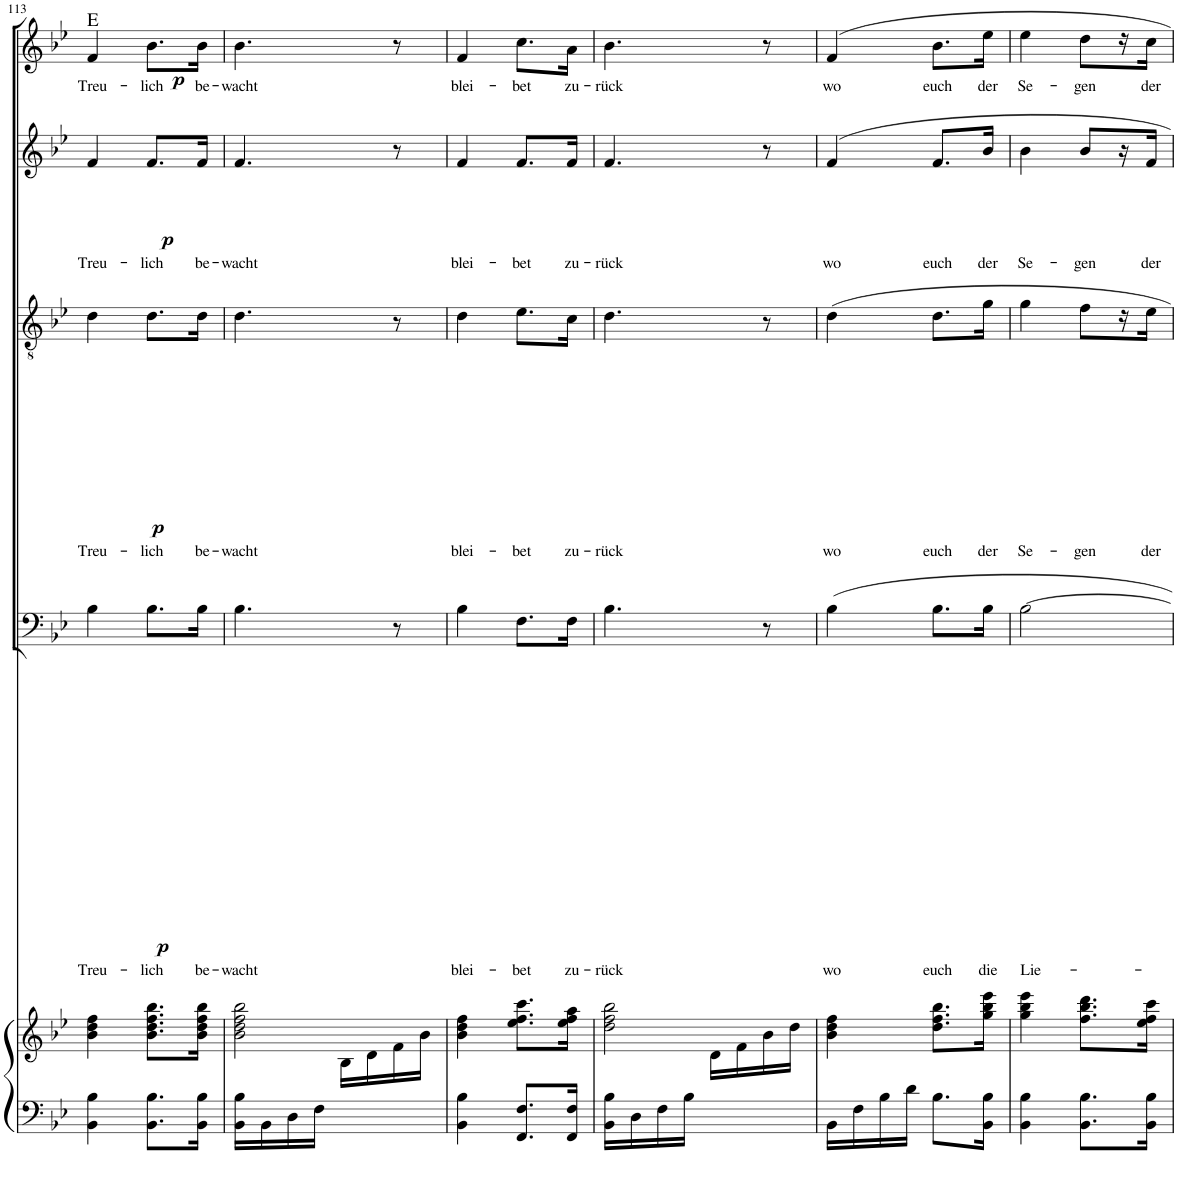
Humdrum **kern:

**kern	**kern	**kern	**text	**dynam	**kern	**text	**dynam	**kern	**text	**dynam	**kern	**text	**dynam
*part5	*part5	*part4	*part4	*part4	*part3	*part3	*part3	*part2	*part2	*part2	*part1	*part1	*part1
*staff6	*staff5	*staff4	*staff4	*staff4	*staff3	*staff3	*staff3	*staff2	*staff2	*staff2	*staff1	*staff1	*staff1
*I"Piano	*	*I"Bass	*	*	*I"Tenor	*	*	*I"Alto	*	*	*I"Soprano	*	*
!!LO:PB:g=z
*clefF4	*clefG2	*clefF4	*	*	*clefGv2	*	*	*clefG2	*	*	*clefG2	*	*
*	*	*Trd1c2	*	*	*Trd1c2	*	*	*Trd1c2	*	*	*Trd1c2	*	*
*k[b-e-]	*k[b-e-]	*k[b-e-]	*	*	*k[b-e-]	*	*	*k[b-e-]	*	*	*k[b-e-]	*	*
*M2/4	*M2/4	*M2/4	*	*	*M2/4	*	*	*M2/4	*	*	*M2/4	*	*
=113	=113	=113	=113	=113	=113	=113	=113	=113	=113	=113	=113	=113	=113
!	!	!	!	!	!	!	!	!	!	!	!LO:TX:a:t=E	!	!
!	!	!	!LO:LY:b	!LO:DY:b	!	!LO:LY:b	!LO:DY:b	!	!LO:LY:b	!LO:DY:b	!	!LO:LY:b	!LO:DY:b
4BB-\ 4B-\	4b-\ 4dd\ 4ff\	4B-\	Treu-	p	4d\	Treu-	p	4f/	Treu-	p	4f/	Treu-	p
!	!	!	!LO:LY:b	!	!	!LO:LY:b	!	!	!LO:LY:b	!	!	!LO:LY:b	!
8.BB-\ 8.B-\L	8.b-\ 8.dd\ 8.ff\ 8.bb-\L	8.B-\L	-lich	.	8.d\L	-lich	.	8.f/L	-lich	.	8.b-\L	-lich	.
!	!	!	!LO:LY:b	!	!	!LO:LY:b	!	!	!LO:LY:b	!	!	!LO:LY:b	!
16BB-\ 16B-\Jk	16b-\ 16dd\ 16ff\ 16bb-\Jk	16B-\Jk	be-	.	16d\Jk	be-	.	16f/Jk	be-	.	16b-\Jk	be-	.
=114	=114	=114	=114	=114	=114	=114	=114	=114	=114	=114	=114	=114	=114
*	*^	*	*	*	*	*	*	*	*	*	*	*	*
!	!	!	!	!LO:LY:b	!	!	!LO:LY:b	!	!	!LO:LY:b	!	!	!LO:LY:b	!
16BB-\ 16B-\LL	2b-\ 2dd\ 2ff\ 2bb-\	4ryy	4.B-\	-wacht	.	4.d\	-wacht	.	4.f/	-wacht	.	4.b-\	-wacht	.
16BB-\	.	.	.	.	.	.	.	.	.	.	.	.	.	.
16D\	.	.	.	.	.	.	.	.	.	.	.	.	.	.
16F\JJ	.	.	.	.	.	.	.	.	.	.	.	.	.	.
4ryy	.	16B-\LL	.	.	.	.	.	.	.	.	.	.	.	.
.	.	16d\	.	.	.	.	.	.	.	.	.	.	.	.
.	.	16f\	8r	.	.	8r	.	.	8r	.	.	8r	.	.
.	.	16b-\JJ	.	.	.	.	.	.	.	.	.	.	.	.
=115	=115	=115	=115	=115	=115	=115	=115	=115	=115	=115	=115	=115	=115	=115
!	!	!	!	!LO:LY:b	!	!	!LO:LY:b	!	!	!LO:LY:b	!	!	!LO:LY:b	!
*	*v	*v	*	*	*	*	*	*	*	*	*	*	*	*
4BB-\ 4B-\	4b-\ 4dd\ 4ff\	4B-\	blei-	.	4d\	blei-	.	4f/	blei-	.	4f/	blei-	.
!	!	!	!LO:LY:b	!	!	!LO:LY:b	!	!	!LO:LY:b	!	!	!LO:LY:b	!
8.FF/ 8.F/L	8.ee-\ 8.ff\ 8.ccc\L	8.F\L	-bet	.	8.e-\L	-bet	.	8.f/L	-bet	.	8.cc\L	-bet	.
!	!	!	!LO:LY:b	!	!	!LO:LY:b	!	!	!LO:LY:b	!	!	!LO:LY:b	!
16FF/ 16F/Jk	16ee-\ 16ff\ 16aa\Jk	16F\Jk	zu-	.	16c\Jk	zu-	.	16f/Jk	zu-	.	16a\Jk	zu-	.
=116	=116	=116	=116	=116	=116	=116	=116	=116	=116	=116	=116	=116	=116
*	*^	*	*	*	*	*	*	*	*	*	*	*	*
!	!	!	!	!LO:LY:b	!	!	!LO:LY:b	!	!	!LO:LY:b	!	!	!LO:LY:b	!
16BB-\ 16B-\LL	2dd\ 2ff\ 2bb-\	4ryy	4.B-\	-rück	.	4.d\	-rück	.	4.f/	-rück	.	4.b-\	-rück	.
16D\	.	.	.	.	.	.	.	.	.	.	.	.	.	.
16F\	.	.	.	.	.	.	.	.	.	.	.	.	.	.
16B-\JJ	.	.	.	.	.	.	.	.	.	.	.	.	.	.
4ryy	.	16d\LL	.	.	.	.	.	.	.	.	.	.	.	.
.	.	16f\	.	.	.	.	.	.	.	.	.	.	.	.
.	.	16b-\	8r	.	.	8r	.	.	8r	.	.	8r	.	.
.	.	16dd\JJ	.	.	.	.	.	.	.	.	.	.	.	.
=117	=117	=117	=117	=117	=117	=117	=117	=117	=117	=117	=117	=117	=117	=117
!	!	!	!	!LO:LY:b	!	!	!LO:LY:b	!	!	!LO:LY:b	!	!	!LO:LY:b	!
*	*v	*v	*	*	*	*	*	*	*	*	*	*	*	*
16BB-\LL	4b-\ 4dd\ 4ff\	4B-\	wo	.	4d\	wo	.	4f/	wo	.	4f/	wo	.
16F\	.	.	.	.	.	.	.	.	.	.	.	.	.
16B-\	.	.	.	.	.	.	.	.	.	.	.	.	.
16d\JJ	.	.	.	.	.	.	.	.	.	.	.	.	.
!	!	!	!LO:LY:b	!	!	!LO:LY:b	!	!	!LO:LY:b	!	!	!LO:LY:b	!
8.B-\L	8.dd\ 8.ff\ 8.bb-\L	8.B-\L	euch	.	8.d\L	euch	.	8.f/L	euch	.	8.b-\L	euch	.
!	!	!	!LO:LY:b	!	!	!LO:LY:b	!	!	!LO:LY:b	!	!	!LO:LY:b	!
16BB-\ 16B-\Jk	16gg\ 16bb-\ 16eee-\Jk	16B-\Jk	die	.	16g\Jk	der	.	16b-/Jk	der	.	16ee-\Jk	der	.
=118	=118	=118	=118	=118	=118	=118	=118	=118	=118	=118	=118	=118	=118
!	!	!	!LO:LY:b	!	!	!LO:LY:b	!	!	!LO:LY:b	!	!	!LO:LY:b	!
4BB-\ 4B-\	4gg\ 4bb-\ 4eee-\	[2B-\	Lie-	.	4g\	Se-	.	4b-\	Se-	.	4ee-\	Se-	.
!	!	!	!	!	!	!LO:LY:b	!	!	!LO:LY:b	!	!	!LO:LY:b	!
8.BB-\ 8.B-\L	8.ff\ 8.bb-\ 8.ddd\L	.	.	.	8f\L	-gen	.	8b-/L	-gen	.	8dd\L	-gen	.
.	.	.	.	.	16r	.	.	16r	.	.	16r	.	.
!	!	!	!	!	!	!LO:LY:b	!	!	!LO:LY:b	!	!	!LO:LY:b	!
16BB-\ 16B-\Jk	16ee-\ 16ff\ 16ccc\Jk	.	.	.	16e-\JJ	der	.	16f/JJ	der	.	16cc\JJ	der	.
=	=	=	=	=	=	=	=	=	=	=	=	=	=
*-	*-	*-	*-	*-	*-	*-	*-	*-	*-	*-	*-	*-	*-
